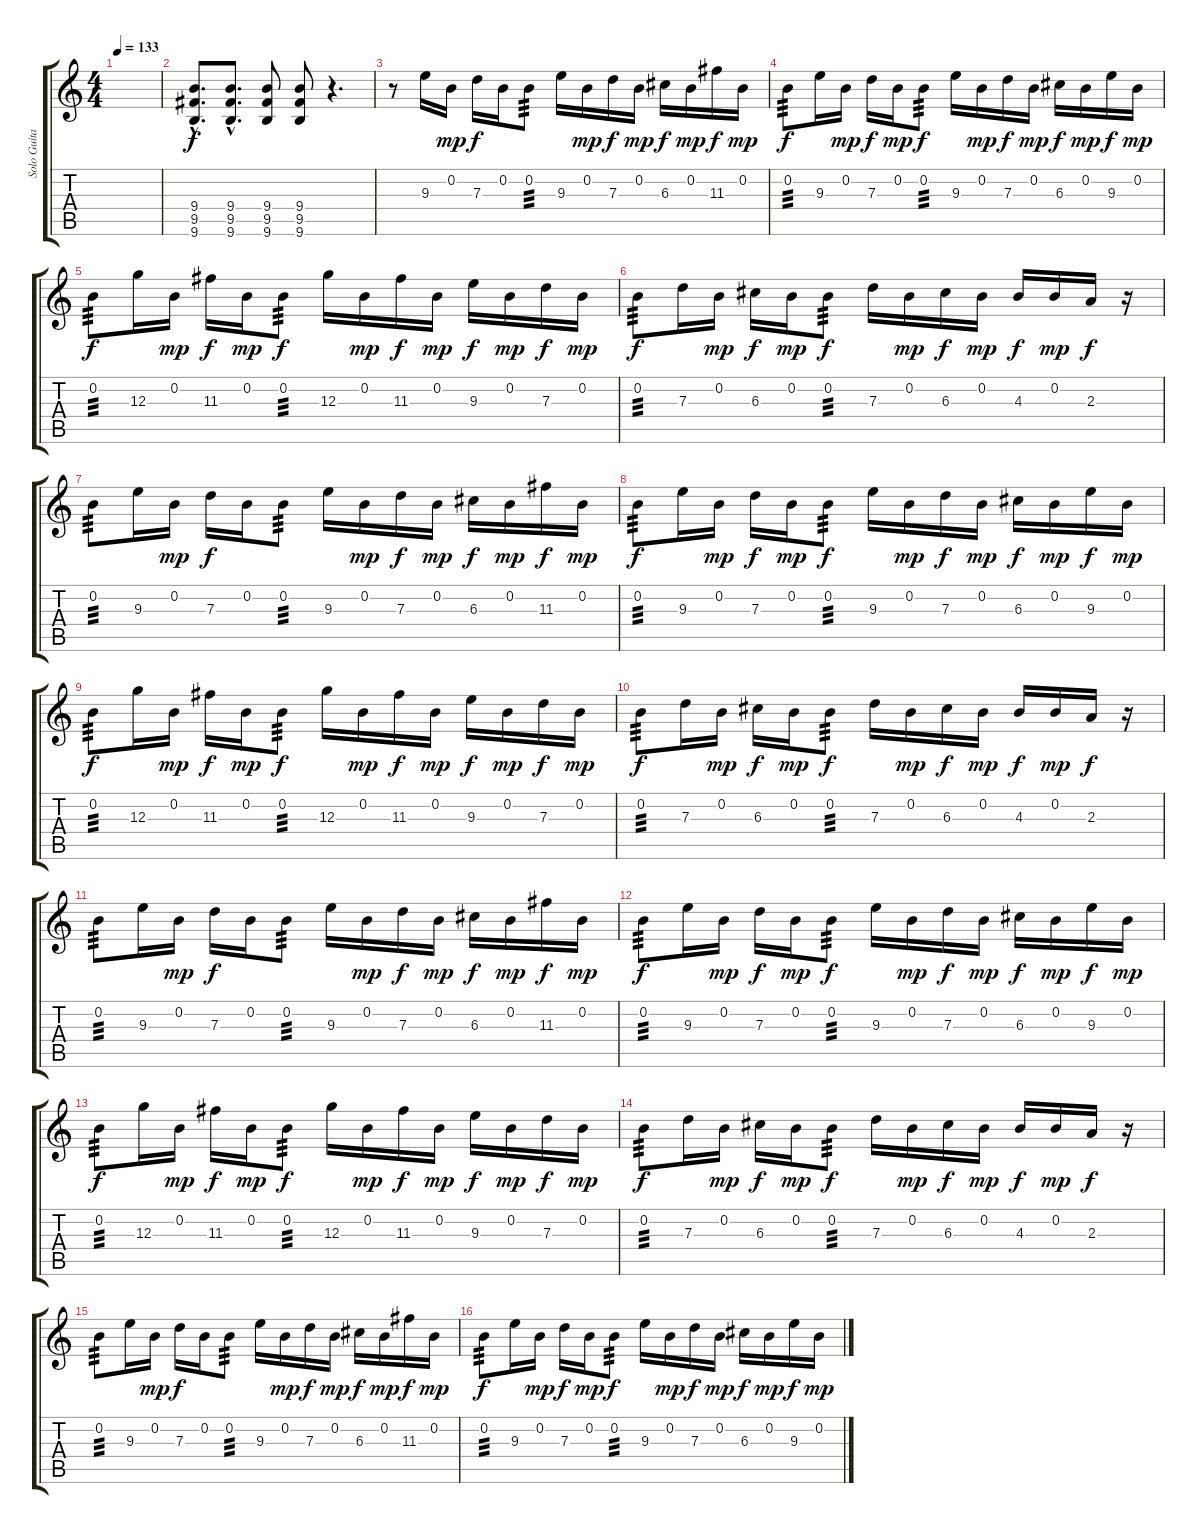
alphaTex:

\track ("Solo Guitar" "Solo Guita") {instrument electricguitarjazz}
\staff {score tabs}
\tuning (E4 B3 G3 D3 A2 D2) {hide}
\ts (4 4)
\tempo 133
\clef g2
\ks c
|
(9.4{hac} 9.5{hac} 9.6{hac}).8{d} (9.4{hac} 9.5{hac} 9.6{hac}).8{d} (9.4 9.5 9.6).8 (9.4 9.5 9.6).8 r.4{d} |
r.8 9.3.16{balance 0 instrument overdrivenguitar} 0.2.16{dy mp} 7.3.16{dy f} 0.2.16 0.2.8{tp 3} 9.3.16 0.2.16{dy mp} 7.3.16{dy f} 0.2.16{dy mp} 6.3.16{dy f} 0.2.16{dy mp} 11.3.16{dy f} 0.2.16{dy mp} |
0.2.8{tp 3 dy f} 9.3.16 0.2.16{dy mp} 7.3.16{dy f} 0.2.16{dy mp} 0.2.8{tp 3 dy f} 9.3.16 0.2.16{dy mp} 7.3.16{dy f} 0.2.16{dy mp} 6.3.16{dy f} 0.2.16{dy mp} 9.3.16{dy f} 0.2.16{dy mp} |
0.2.8{tp 3 dy f} 12.3.16 0.2.16{dy mp} 11.3.16{dy f} 0.2.16{dy mp} 0.2.8{tp 3 dy f} 12.3.16 0.2.16{dy mp} 11.3.16{dy f} 0.2.16{dy mp} 9.3.16{dy f} 0.2.16{dy mp} 7.3.16{dy f} 0.2.16{dy mp} |
0.2.8{tp 3 dy f} 7.3.16 0.2.16{dy mp} 6.3.16{dy f} 0.2.16{dy mp} 0.2.8{tp 3 dy f} 7.3.16 0.2.16{dy mp} 6.3.16{dy f} 0.2.16{dy mp} 4.3.16{dy f} 0.2.16{dy mp} 2.3.16{dy f} r.16 |
0.2.8{tp 3} 9.3.16 0.2.16{dy mp} 7.3.16{dy f} 0.2.16 0.2.8{tp 3} 9.3.16 0.2.16{dy mp} 7.3.16{dy f} 0.2.16{dy mp} 6.3.16{dy f} 0.2.16{dy mp} 11.3.16{dy f} 0.2.16{dy mp} |
0.2.8{tp 3 dy f} 9.3.16 0.2.16{dy mp} 7.3.16{dy f} 0.2.16{dy mp} 0.2.8{tp 3 dy f} 9.3.16 0.2.16{dy mp} 7.3.16{dy f} 0.2.16{dy mp} 6.3.16{dy f} 0.2.16{dy mp} 9.3.16{dy f} 0.2.16{dy mp} |
0.2.8{tp 3 dy f} 12.3.16 0.2.16{dy mp} 11.3.16{dy f} 0.2.16{dy mp} 0.2.8{tp 3 dy f} 12.3.16 0.2.16{dy mp} 11.3.16{dy f} 0.2.16{dy mp} 9.3.16{dy f} 0.2.16{dy mp} 7.3.16{dy f} 0.2.16{dy mp} |
0.2.8{tp 3 dy f} 7.3.16 0.2.16{dy mp} 6.3.16{dy f} 0.2.16{dy mp} 0.2.8{tp 3 dy f} 7.3.16 0.2.16{dy mp} 6.3.16{dy f} 0.2.16{dy mp} 4.3.16{dy f} 0.2.16{dy mp} 2.3.16{dy f} r.16 |
0.2.8{tp 3} 9.3.16 0.2.16{dy mp} 7.3.16{dy f} 0.2.16 0.2.8{tp 3} 9.3.16 0.2.16{dy mp} 7.3.16{dy f} 0.2.16{dy mp} 6.3.16{dy f} 0.2.16{dy mp} 11.3.16{dy f} 0.2.16{dy mp} |
0.2.8{tp 3 dy f} 9.3.16 0.2.16{dy mp} 7.3.16{dy f} 0.2.16{dy mp} 0.2.8{tp 3 dy f} 9.3.16 0.2.16{dy mp} 7.3.16{dy f} 0.2.16{dy mp} 6.3.16{dy f} 0.2.16{dy mp} 9.3.16{dy f} 0.2.16{dy mp} |
0.2.8{tp 3 dy f} 12.3.16 0.2.16{dy mp} 11.3.16{dy f} 0.2.16{dy mp} 0.2.8{tp 3 dy f} 12.3.16 0.2.16{dy mp} 11.3.16{dy f} 0.2.16{dy mp} 9.3.16{dy f} 0.2.16{dy mp} 7.3.16{dy f} 0.2.16{dy mp} |
0.2.8{tp 3 dy f} 7.3.16 0.2.16{dy mp} 6.3.16{dy f} 0.2.16{dy mp} 0.2.8{tp 3 dy f} 7.3.16 0.2.16{dy mp} 6.3.16{dy f} 0.2.16{dy mp} 4.3.16{dy f} 0.2.16{dy mp} 2.3.16{dy f} r.16 |
0.2.8{tp 3} 9.3.16 0.2.16{dy mp} 7.3.16{dy f} 0.2.16 0.2.8{tp 3} 9.3.16 0.2.16{dy mp} 7.3.16{dy f} 0.2.16{dy mp} 6.3.16{dy f} 0.2.16{dy mp} 11.3.16{dy f} 0.2.16{dy mp} |
0.2.8{tp 3 dy f} 9.3.16 0.2.16{dy mp} 7.3.16{dy f} 0.2.16{dy mp} 0.2.8{tp 3 dy f} 9.3.16 0.2.16{dy mp} 7.3.16{dy f} 0.2.16{dy mp} 6.3.16{dy f} 0.2.16{dy mp} 9.3.16{dy f} 0.2.16{dy mp}
